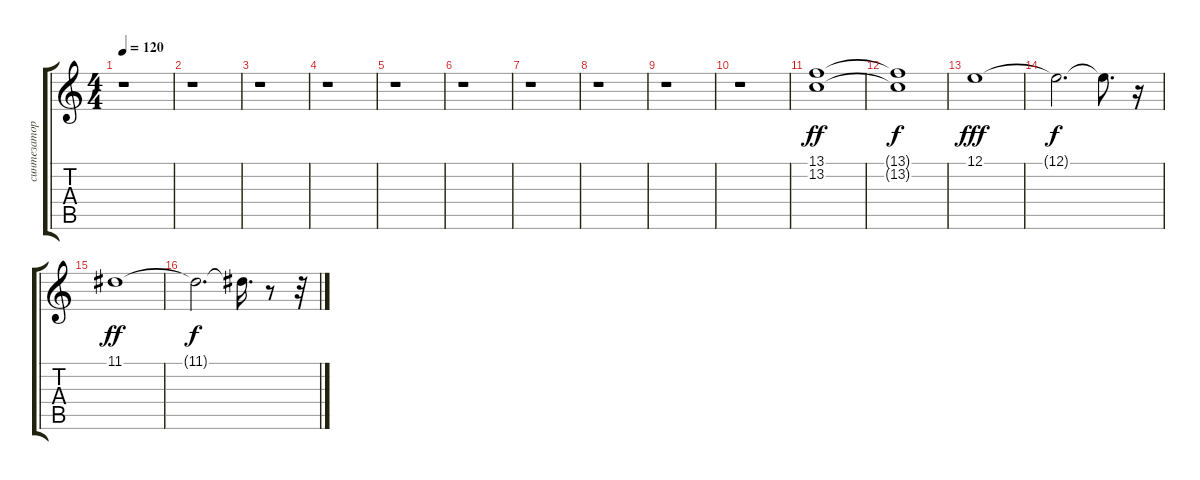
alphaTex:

\track ("синтезатор" "синтезатор") {instrument stringensemble1}
\staff {score tabs}
\tuning (E4 B3 G3 D3 A2 E2) {hide}
\ts (4 4)
\tempo 120
\clef g2
\ks c
r.1{dy ff} |
r.1 |
r.1 |
r.1 |
r.1 |
r.1 |
r.1 |
r.1 |
r.1 |
r.1 |
(13.1 13.2).1{volume 9} |
(13.1{t} 13.2{t}).1{dy f} |
12.1.1{dy fff} |
12.1{t}.2{d dy f} 12.1{t}.8{d} r.16 |
11.1.1{dy ff} |
11.1{t}.2{d dy f} 11.1{t}.16{d} r.8 r.32
